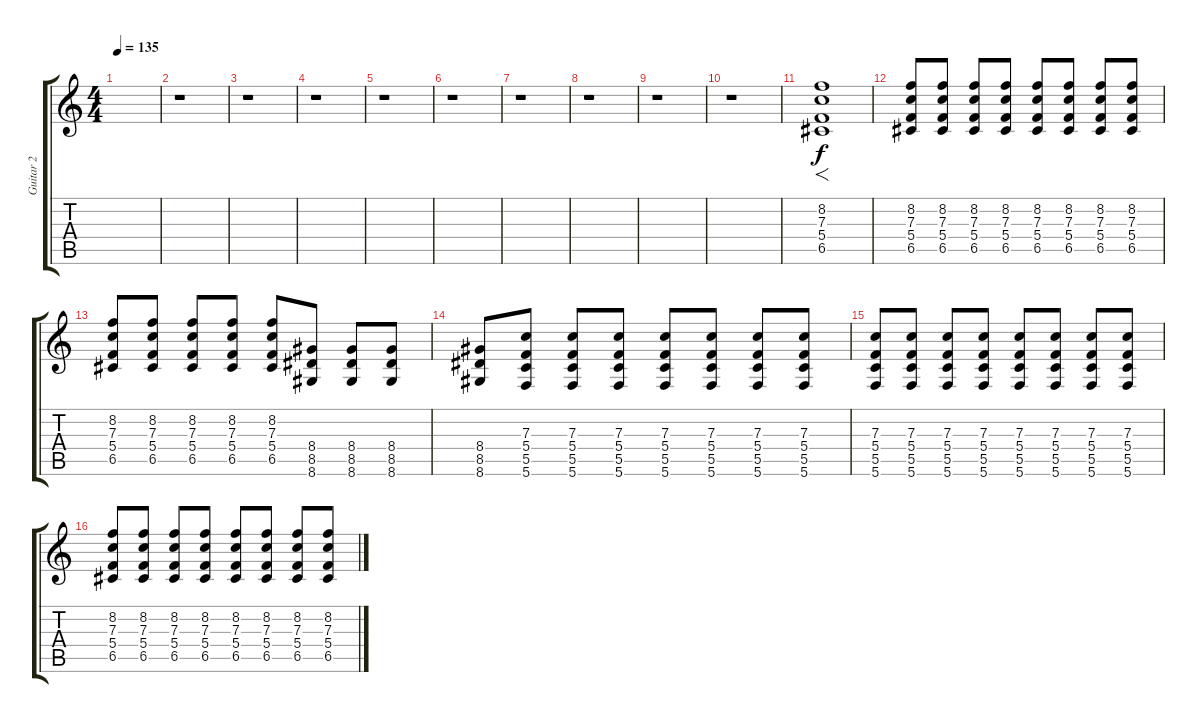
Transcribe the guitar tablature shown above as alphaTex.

\track ("Guitar 2" "Guitar 2") {instrument overdrivenguitar}
\staff {score tabs}
\tuning (D4 A3 F3 C3 G2 C2) {hide}
\ts (4 4)
\tempo 135
\clef g2
\ks c
|
r.1 |
r.1 |
r.1 |
r.1 |
r.1 |
r.1 |
r.1 |
r.1 |
r.1 |
(8.2 7.3 5.4 6.5).1{f} |
(8.2 7.3 5.4 6.5).8 (8.2 7.3 5.4 6.5).8 (8.2 7.3 5.4 6.5).8 (8.2 7.3 5.4 6.5).8 (8.2 7.3 5.4 6.5).8 (8.2 7.3 5.4 6.5).8 (8.2 7.3 5.4 6.5).8 (8.2 7.3 5.4 6.5).8 |
(8.2 7.3 5.4 6.5).8 (8.2 7.3 5.4 6.5).8 (8.2 7.3 5.4 6.5).8 (8.2 7.3 5.4 6.5).8 (8.2 7.3 5.4 6.5).8 (8.4 8.5 8.6).8 (8.4 8.5 8.6).8 (8.4 8.5 8.6).8 |
(8.4 8.5 8.6).8 (7.3 5.4 5.5 5.6).8 (7.3 5.4 5.5 5.6).8 (7.3 5.4 5.5 5.6).8 (7.3 5.4 5.5 5.6).8 (7.3 5.4 5.5 5.6).8 (7.3 5.4 5.5 5.6).8 (7.3 5.4 5.5 5.6).8 |
(7.3 5.4 5.5 5.6).8 (7.3 5.4 5.5 5.6).8 (7.3 5.4 5.5 5.6).8 (7.3 5.4 5.5 5.6).8 (7.3 5.4 5.5 5.6).8 (7.3 5.4 5.5 5.6).8 (7.3 5.4 5.5 5.6).8 (7.3 5.4 5.5 5.6).8 |
(8.2 7.3 5.4 6.5).8 (8.2 7.3 5.4 6.5).8 (8.2 7.3 5.4 6.5).8 (8.2 7.3 5.4 6.5).8 (8.2 7.3 5.4 6.5).8 (8.2 7.3 5.4 6.5).8 (8.2 7.3 5.4 6.5).8 (8.2 7.3 5.4 6.5).8
